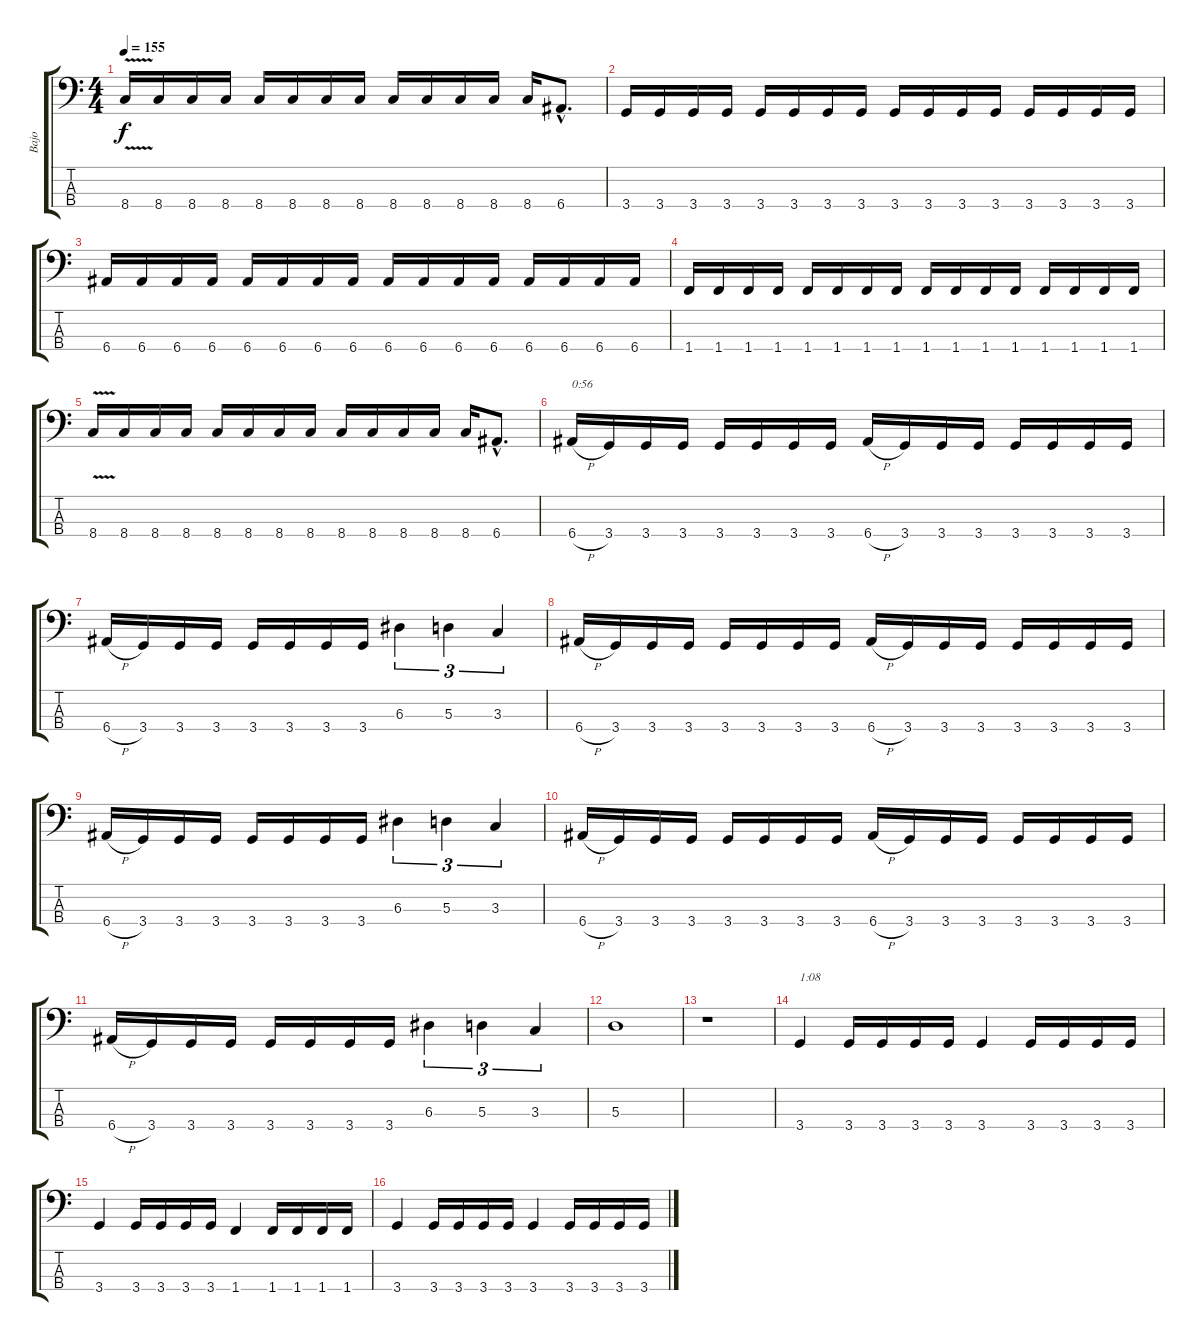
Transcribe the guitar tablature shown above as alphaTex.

\track ("Bajo" "Bajo") {instrument electricbassfinger}
\staff {score tabs}
\tuning (G2 D2 A1 E1) {hide}
\ts (4 4)
\tempo 155
\clef f4
\ks c
8.4{v}.16{dy f} 8.4.16 8.4.16 8.4.16 8.4.16 8.4.16 8.4.16 8.4.16 8.4.16 8.4.16 8.4.16 8.4.16 8.4.16 6.4{hac}.8{d} |
3.4.16 3.4.16 3.4.16 3.4.16 3.4.16 3.4.16 3.4.16 3.4.16 3.4.16 3.4.16 3.4.16 3.4.16 3.4.16 3.4.16 3.4.16 3.4.16 |
6.4.16 6.4.16 6.4.16 6.4.16 6.4.16 6.4.16 6.4.16 6.4.16 6.4.16 6.4.16 6.4.16 6.4.16 6.4.16 6.4.16 6.4.16 6.4.16 |
1.4.16 1.4.16 1.4.16 1.4.16 1.4.16 1.4.16 1.4.16 1.4.16 1.4.16 1.4.16 1.4.16 1.4.16 1.4.16 1.4.16 1.4.16 1.4.16 |
8.4{v}.16 8.4.16 8.4.16 8.4.16 8.4.16 8.4.16 8.4.16 8.4.16 8.4.16 8.4.16 8.4.16 8.4.16 8.4.16 6.4{hac}.8{d} |
6.4{h}.16{txt "0:56"} 3.4.16 3.4.16 3.4.16 3.4.16 3.4.16 3.4.16 3.4.16 6.4{h}.16 3.4.16 3.4.16 3.4.16 3.4.16 3.4.16 3.4.16 3.4.16 |
6.4{h}.16 3.4.16 3.4.16 3.4.16 3.4.16 3.4.16 3.4.16 3.4.16 6.3.4{tu (3 2)} 5.3.4{tu (3 2)} 3.3.4{tu (3 2)} |
6.4{h}.16 3.4.16 3.4.16 3.4.16 3.4.16 3.4.16 3.4.16 3.4.16 6.4{h}.16 3.4.16 3.4.16 3.4.16 3.4.16 3.4.16 3.4.16 3.4.16 |
6.4{h}.16 3.4.16 3.4.16 3.4.16 3.4.16 3.4.16 3.4.16 3.4.16 6.3.4{tu (3 2)} 5.3.4{tu (3 2)} 3.3.4{tu (3 2)} |
6.4{h}.16 3.4.16 3.4.16 3.4.16 3.4.16 3.4.16 3.4.16 3.4.16 6.4{h}.16 3.4.16 3.4.16 3.4.16 3.4.16 3.4.16 3.4.16 3.4.16 |
6.4{h}.16 3.4.16 3.4.16 3.4.16 3.4.16 3.4.16 3.4.16 3.4.16 6.3.4{tu (3 2)} 5.3.4{tu (3 2)} 3.3.4{tu (3 2)} |
5.3.1 |
r.1 |
3.4.4{txt "1:08"} 3.4.16 3.4.16 3.4.16 3.4.16 3.4.4 3.4.16 3.4.16 3.4.16 3.4.16 |
3.4.4 3.4.16 3.4.16 3.4.16 3.4.16 1.4.4 1.4.16 1.4.16 1.4.16 1.4.16 |
3.4.4 3.4.16 3.4.16 3.4.16 3.4.16 3.4.4 3.4.16 3.4.16 3.4.16 3.4.16
